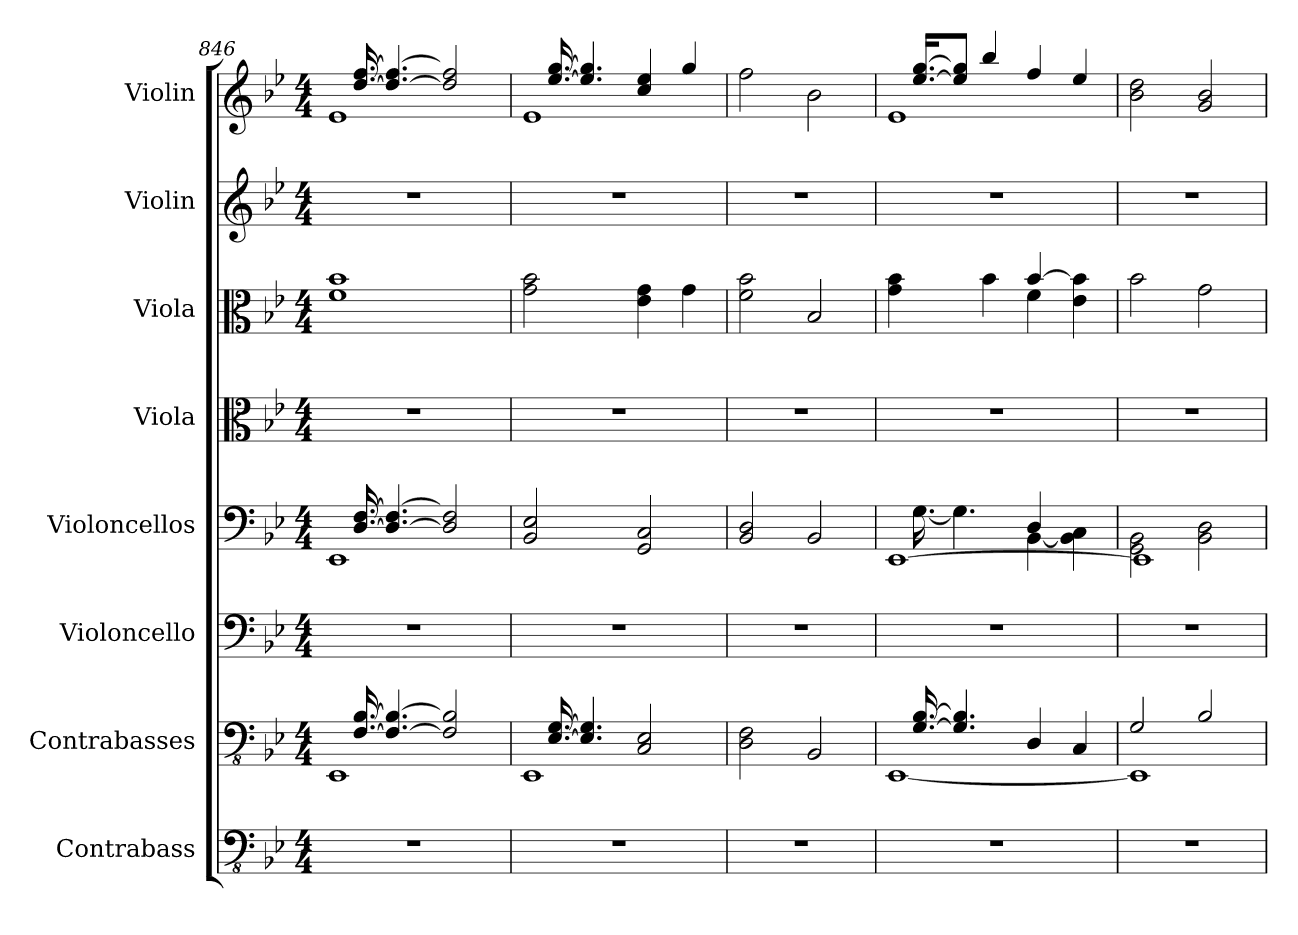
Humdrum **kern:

**kern	**kern	**kern	**kern	**kern	**kern	**kern	**kern
*part8	*part7	*part6	*part5	*part4	*part3	*part2	*part1
*staff8	*staff7	*staff6	*staff5	*staff4	*staff3	*staff2	*staff1
*I"Contrabass	*I"Contrabasses	*I"Violoncello	*I"Violoncellos	*I"Viola	*I"Viola	*I"Violin	*I"Violin
*I'Cb.	*I'Cbs.	*I'Vc.	*I'Vcs.	*I'Vla.	*I'Vla.	*I'Vln.	*I'Vln.
*clefFv4	*clefFv4	*clefF4	*clefF4	*clefC3	*clefC3	*clefG2	*clefG2
*ITrd7c12	*	*	*	*	*	*	*
*k[b-e-]	*k[b-e-]	*k[b-e-]	*k[b-e-]	*k[b-e-]	*k[b-e-]	*k[b-e-]	*k[b-e-]
*M4/4	*M4/4	*M4/4	*M4/4	*M4/4	*M4/4	*M4/4	*M4/4
=846	=846	=846	=846	=846	=846	=846	=846
*	*^	*	*^	*	*	*	*^
1r	32ryy	1EEE-	1r	32ryy	1EE-	1r	1f 1b-	1r	32ryy	1e-
.	[16.FF/ [16.BB-/	.	.	[16.D/ [16.F/	.	.	.	.	[16.dd/ [16.ff/	.
.	4.FF/_ 4.BB-/_	.	.	4.D/_ 4.F/_	.	.	.	.	4.dd/_ 4.ff/_	.
.	2FF/] 2BB-/]	.	.	2D/] 2F/]	.	.	.	.	2dd/] 2ff/]	.
*	*	*	*	*v	*v	*	*	*	*	*
=847	=847	=847	=847	=847	=847	=847	=847	=847	=847
1r	32ryy	1EEE-	1r	2BB-/ 2E-/	1r	2g\ 2b-\	1r	32ryy	1e-
.	[16.EE-/ [16.GG/	.	.	.	.	.	.	[16.ee-/ [16.gg/	.
.	4.EE-/] 4.GG/]	.	.	.	.	.	.	4.ee-/] 4.gg/]	.
.	2CC/ 2EE-/	.	.	2GG/ 2C/	.	4e-\ 4g\	.	4cc/ 4ee-/	.
.	.	.	.	.	.	4g\	.	4gg/	.
*	*v	*v	*	*	*	*	*	*v	*v
=848	=848	=848	=848	=848	=848	=848	=848
1r	2DD\ 2FF\	1r	2BB-/ 2D/	1r	2f\ 2b-\	1r	2ff\
.	2BBB-/	.	2BB-/	.	2B-/	.	2b-\
!!LO:PB:g=z
=849	=849	=849	=849	=849	=849	=849	=849
*	*^	*	*^	*	*^	*	*^
*	*	*	*	*	*^	*	*	*	*	*	*
1r	32ryy	[1EEE-	1r	2ryy	32ryy	[1EE-	1r	4g\ 4b-\	2ryy	1r	32ryy	1e-
.	[16.GG/ [16.BB-/	.	.	.	[16.G\	.	.	.	.	.	[16.ee-/ [16.gg/KL	.
.	4.GG/] 4.BB-/]	.	.	.	4.G\]	.	.	.	.	.	8ee-/] 8gg/]J	.
.	.	.	.	.	.	.	.	4b-\	.	.	4bb-/	.
.	4DD/	.	.	4D/	[4BB-\	.	.	[4b-/	4f\	.	4ff/	.
.	4CC/	.	.	4ryy	4BB-\] 4C\	.	.	4e-\ 4b-\]	4ryy	.	4ee-/	.
*	*	*	*	*	*	*	*	*v	*v	*	*v	*v
=850	=850	=850	=850	=850	=850	=850	=850	=850	=850	=850
1r	2GG/	1EEE-]	1r	1ryy	2GG\ 2BB-\	1EE-]	1r	2b-\	1r	2b-\ 2dd\
.	2BB-/	.	.	.	2BB-\ 2D\	.	.	2g\	.	2g/ 2b-/
*	*v	*v	*	*v	*v	*v	*	*	*	*
=	=	=	=	=	=	=	=
*-	*-	*-	*-	*-	*-	*-	*-
